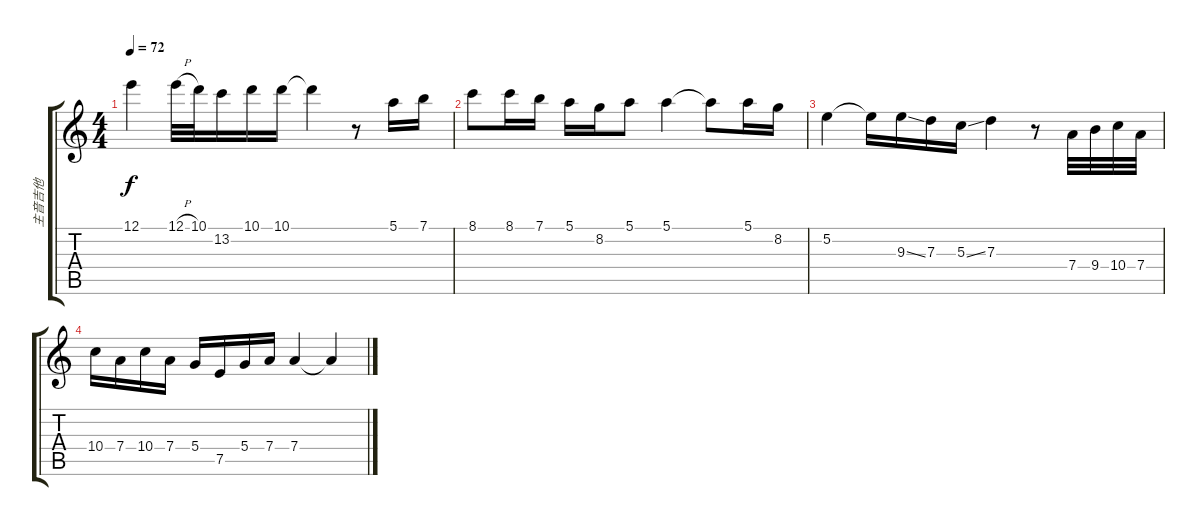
\track ("主音吉他" "主音吉他") {instrument distortionguitar}
\staff {score tabs}
\tuning (E4 B3 G3 D3 A2 E2) {hide}
\ts (4 4)
\tempo 72
\clef g2
\ks c
12.1.4{dy f} 12.1{h}.32 10.1.32 13.2.16 10.1.16 10.1.16 10.1{t}.4 r.8 5.1.16 7.1.16 |
8.1.8 8.1.16 7.1.16 5.1.16 8.2.16 5.1.8 5.1.4 5.1{t}.8 5.1.16 8.2.16 |
5.2.4 5.2{t}.16 9.3{ss}.16 7.3.16 5.3{ss}.16 7.3.4 r.8 7.4.32 9.4.32 10.4.32 7.4.32 |
10.4.16 7.4.16 10.4.16 7.4.16 5.4.16 7.5.16 5.4.16 7.4.16 7.4.4 7.4{t}.4
